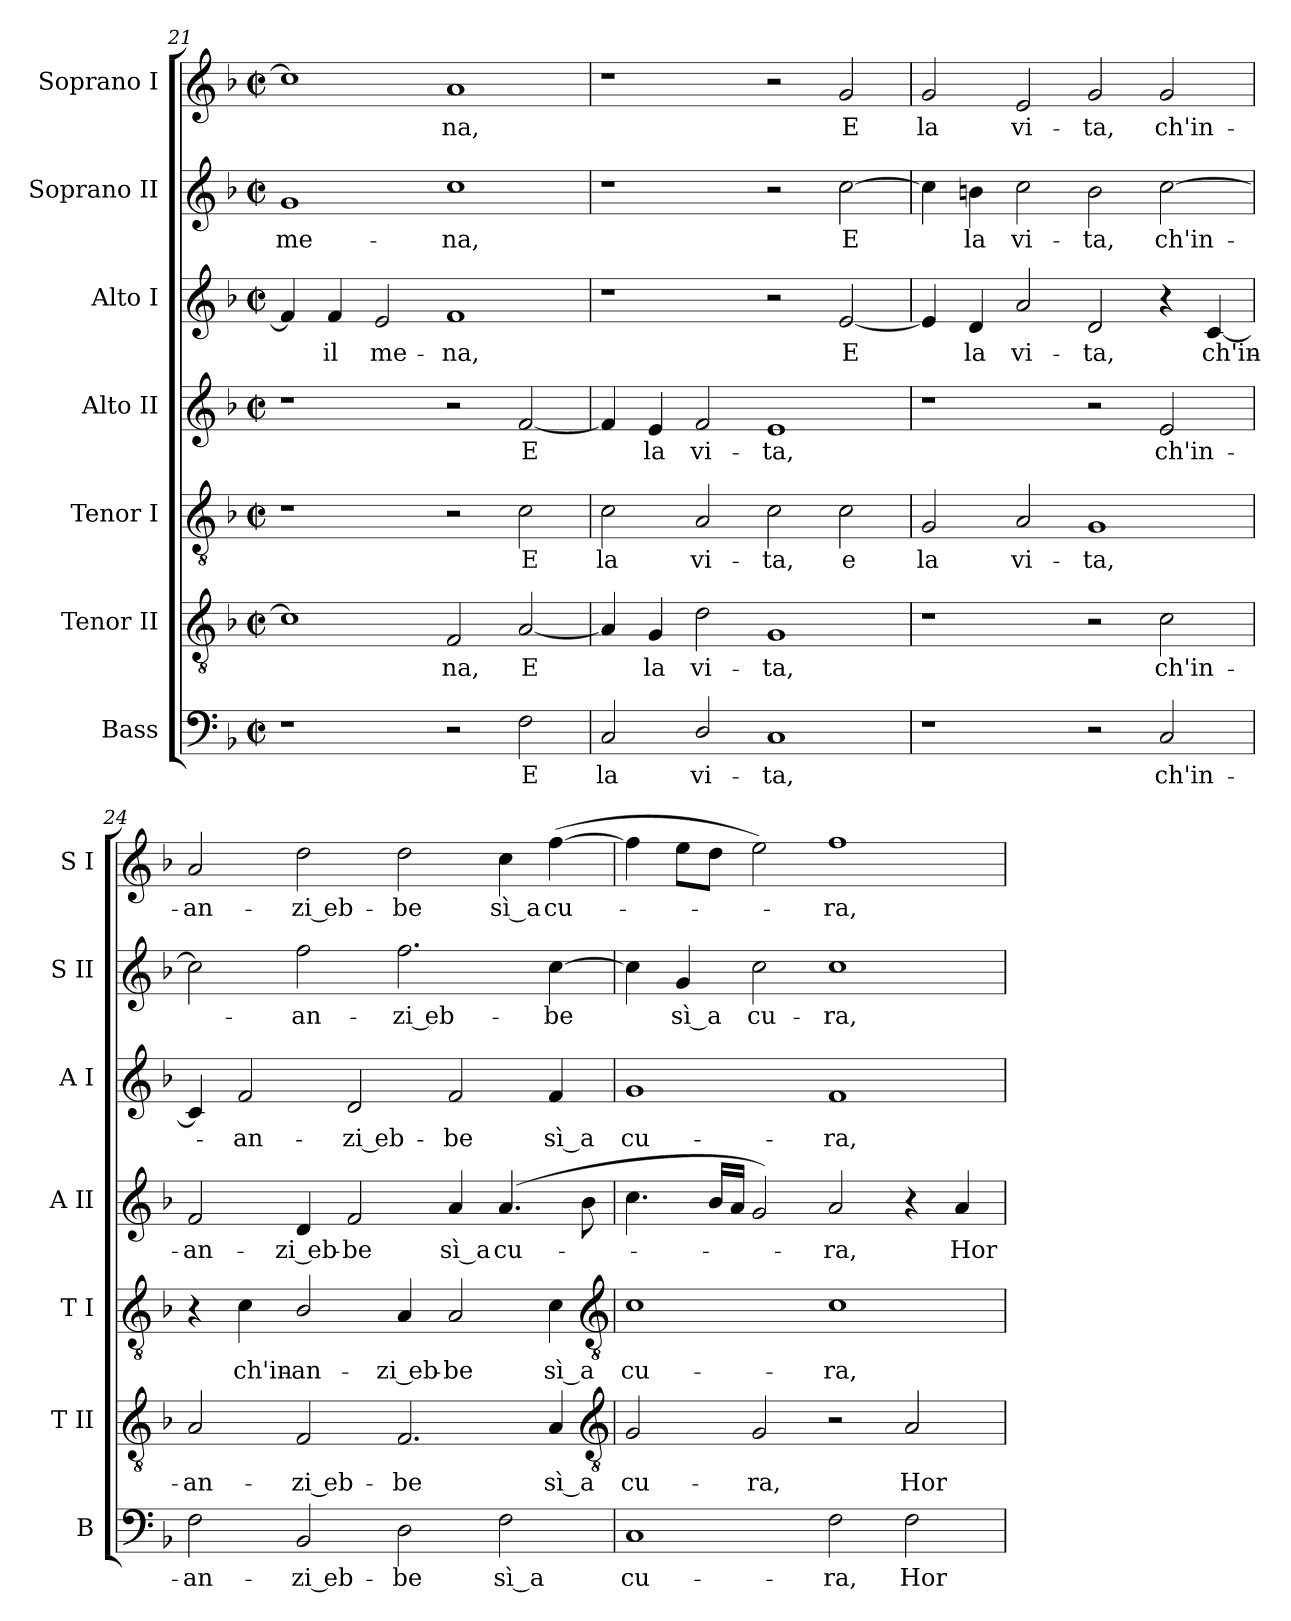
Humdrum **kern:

**kern	**text	**kern	**text	**kern	**text	**kern	**text	**kern	**text	**kern	**text	**kern	**text
*part7	*part7	*part6	*part6	*part5	*part5	*part4	*part4	*part3	*part3	*part2	*part2	*part1	*part1
*staff7	*staff7	*staff6	*staff6	*staff5	*staff5	*staff4	*staff4	*staff3	*staff3	*staff2	*staff2	*staff1	*staff1
*I"Bass	*	*I"Tenor II	*	*I"Tenor I	*	*I"Alto II	*	*I"Alto I	*	*I"Soprano II	*	*I"Soprano I	*
*I'B	*	*I'T II	*	*I'T I	*	*I'A II	*	*I'A I	*	*I'S II	*	*I'S I	*
!!LO:PB:g=z
*clefF4	*	*clefGv2	*	*clefGv2	*	*clefG2	*	*clefG2	*	*clefG2	*	*clefG2	*
*k[b-]	*	*k[b-]	*	*k[b-]	*	*k[b-]	*	*k[b-]	*	*k[b-]	*	*k[b-]	*
*M2/2	*	*M2/2	*	*M2/2	*	*M2/2	*	*M2/2	*	*M2/2	*	*M2/2	*
*met(c|)	*	*met(c|)	*	*met(c|)	*	*met(c|)	*	*met(c|)	*	*met(c|)	*	*met(c|)	*
=21	=21	=21	=21	=21	=21	=21	=21	=21	=21	=21	=21	=21	=21
!	!	!	!	!	!	!	!	!	!	!	!LO:LY:b	!	!
1r	.	1c]	.	1r	.	1r	.	4f]	.	1g	me-	1cc]	.
!	!	!	!	!	!	!	!	!	!LO:LY:b	!	!	!	!
.	.	.	.	.	.	.	.	4f	il	.	.	.	.
!	!	!	!	!	!	!	!	!	!LO:LY:b	!	!	!	!
.	.	.	.	.	.	.	.	2e	me-	.	.	.	.
!	!	!	!LO:LY:b	!	!	!	!	!	!LO:LY:b	!	!LO:LY:b	!	!LO:LY:b
2r	.	2F	na,	2r	.	2r	.	1f	-na,	1cc	-na,	1a	na,
!	!LO:LY:b	!	!LO:LY:b	!	!LO:LY:b	!	!LO:LY:b	!	!	!	!	!	!
2F	E	[2A	E	2c	E	[2f	E	.	.	.	.	.	.
=22	=22	=22	=22	=22	=22	=22	=22	=22	=22	=22	=22	=22	=22
!	!LO:LY:b	!	!	!	!LO:LY:b	!	!	!	!	!	!	!	!
2C	la	4A]	.	2c	la	4f]	.	1r	.	1r	.	1r	.
!	!	!	!LO:LY:b	!	!	!	!LO:LY:b	!	!	!	!	!	!
.	.	4G	la	.	.	4e	la	.	.	.	.	.	.
!	!LO:LY:b	!	!LO:LY:b	!	!LO:LY:b	!	!LO:LY:b	!	!	!	!	!	!
2D/	vi-	2d	vi-	2A	vi-	2f	vi-	.	.	.	.	.	.
!	!LO:LY:b	!	!LO:LY:b	!	!LO:LY:b	!	!LO:LY:b	!	!	!	!	!	!
1C	-ta,	1G	-ta,	2c	-ta,	1e	-ta,	2r	.	2r	.	2r	.
!	!	!	!	!	!LO:LY:b	!	!	!	!LO:LY:b	!	!LO:LY:b	!	!LO:LY:b
.	.	.	.	2c	e	.	.	[2e	E	[2cc	E	2g	E
=23	=23	=23	=23	=23	=23	=23	=23	=23	=23	=23	=23	=23	=23
!	!	!	!	!	!LO:LY:b	!	!	!	!	!	!	!	!LO:LY:b
1r	.	1r	.	2G	la	1r	.	4e]	.	4cc]	.	2g	la
!	!	!	!	!	!	!	!	!	!LO:LY:b	!	!LO:LY:b	!	!
.	.	.	.	.	.	.	.	4d	la	4bn	la	.	.
!	!	!	!	!	!LO:LY:b	!	!	!	!LO:LY:b	!	!LO:LY:b	!	!LO:LY:b
.	.	.	.	2A	vi-	.	.	2a	vi-	2cc	vi-	2e	vi-
!	!	!	!	!	!LO:LY:b	!	!	!	!LO:LY:b	!	!LO:LY:b	!	!LO:LY:b
2r	.	2r	.	1G	-ta,	2r	.	2d	-ta,	2b	-ta,	2g	-ta,
!	!LO:LY:b	!	!LO:LY:b	!	!	!	!LO:LY:b	!	!	!	!LO:LY:b	!	!LO:LY:b
2C	ch'in-	2c	ch'in-	.	.	2e	ch'in-	4r	.	[2cc	ch'in-	2g	ch'in-
!	!	!	!	!	!	!	!	!	!LO:LY:b	!	!	!	!
.	.	.	.	.	.	.	.	[4c	ch'in-	.	.	.	.
=24	=24	=24	=24	=24	=24	=24	=24	=24	=24	=24	=24	=24	=24
!	!LO:LY:b	!	!LO:LY:b	!	!	!	!LO:LY:b	!	!	!	!	!	!LO:LY:b
2F	-an-	2A	-an-	4r	.	2f	-an-	4c]	.	2cc]	.	2a	-an-
!	!	!	!	!	!LO:LY:b	!	!	!	!LO:LY:b	!	!	!	!
.	.	.	.	4c	ch'in-	.	.	2f	an-	.	.	.	.
!	!LO:LY:b	!	!LO:LY:b	!	!LO:LY:b	!	!LO:LY:b	!	!	!	!LO:LY:b	!	!LO:LY:b
2BB-	-zi eb-	2F	-zi eb-	2B-/	-an-	4d	-zi eb-	.	.	2ff	an-	2dd	-zi eb-
!	!	!	!	!	!	!	!LO:LY:b	!	!LO:LY:b	!	!	!	!
.	.	.	.	.	.	2f	-be	2d	-zi eb-	.	.	.	.
!	!LO:LY:b	!	!LO:LY:b	!	!LO:LY:b	!	!	!	!	!	!LO:LY:b	!	!LO:LY:b
2D	-be	2.F	-be	4A	-zi eb-	.	.	.	.	2.ff	-zi eb-	2dd	-be
!	!	!	!	!	!LO:LY:b	!	!LO:LY:b	!	!LO:LY:b	!	!	!	!
.	.	.	.	2A	-be	4a	sì a	2f	-be	.	.	.	.
!	!LO:LY:b	!	!	!	!	!	!LO:LY:b	!	!	!	!	!	!LO:LY:b
2F	sì a	.	.	.	.	(<4.a	cu-	.	.	.	.	4cc	sì a
!	!	!	!LO:LY:b	!	!LO:LY:b	!	!	!	!LO:LY:b	!	!LO:LY:b	!	!LO:LY:b
.	.	4A	sì a	4c	sì a	.	.	4f	sì a	[4cc	-be	(>[4ff	cu-
.	.	.	.	.	.	8b-	.	.	.	.	.	.	.
*	*	*clefGv2	*	*clefGv2	*	*	*	*	*	*	*	*	*
!!LO:LB:g=z
=25	=25	=25	=25	=25	=25	=25	=25	=25	=25	=25	=25	=25	=25
!	!LO:LY:b	!	!LO:LY:b	!	!LO:LY:b	!	!	!	!LO:LY:b	!	!	!	!
1C	cu-	2G	cu-	1c	cu-	4.cc	.	1g	cu-	4cc]	.	4ff]	.
!	!	!	!	!	!	!	!	!	!	!	!LO:LY:b	!	!
.	.	.	.	.	.	.	.	.	.	4g	sì a	8eeL	.
.	.	.	.	.	.	16b-LL	.	.	.	.	.	8ddJ	.
.	.	.	.	.	.	16aJJ	.	.	.	.	.	.	.
!	!	!	!LO:LY:b	!	!	!	!	!	!	!	!LO:LY:b	!	!
.	.	2G	-ra,	.	.	2g)	.	.	.	2cc	cu-	2ee)	.
!	!LO:LY:b	!	!	!	!LO:LY:b	!	!LO:LY:b	!	!LO:LY:b	!	!LO:LY:b	!	!LO:LY:b
2F	-ra,	2r	.	1c	-ra,	2a	ra,	1f	-ra,	1cc	-ra,	1ff	ra,
!	!LO:LY:b	!	!LO:LY:b	!	!	!	!	!	!	!	!	!	!
2F	Hor	2A	Hor	.	.	4r	.	.	.	.	.	.	.
!	!	!	!	!	!	!	!LO:LY:b	!	!	!	!	!	!
.	.	.	.	.	.	4a	Hor	.	.	.	.	.	.
=	=	=	=	=	=	=	=	=	=	=	=	=	=
*-	*-	*-	*-	*-	*-	*-	*-	*-	*-	*-	*-	*-	*-
